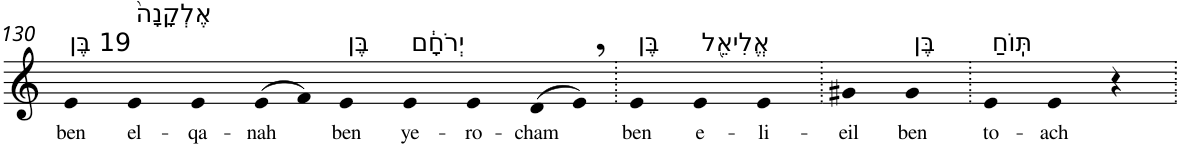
**kern	**text
*part1	*part1
*staff1	*staff1
*I"Piano	*
*I'Pno	*
!!LO:PB:g=z
*clefG2	*
*k[]	*
=130	=130
!LO:TX:a:t=19 בֶּן	!
!	!LO:LY:b
4e	ben
!LO:TX:a:t=אֶלְקָנָה֙	!
!	!LO:LY:b
4e	el-
!	!LO:LY:b
4e	-qa-
!	!LO:LY:b
(>8e	-nah
8f)	.
!LO:TX:a:t=בֶּן	!
!	!LO:LY:b
4e	ben
!LO:TX:a:t=יְרֹחָ֔ם	!
!	!LO:LY:b
4e	ye-
!	!LO:LY:b
4e	-ro-
!	!LO:LY:b
(>8d	-cham
8e,)	.
=131.	=131.
!LO:TX:a:t=בֶּן	!
!	!LO:LY:b
4e	ben
!LO:TX:a:t=אֱלִיאֵ֖ל	!
!	!LO:LY:b
4e	e-
!	!LO:LY:b
4e	-li-
=132.	=132.
!	!LO:LY:b
4g#X	-eil
!LO:TX:a:t=בֶּן	!
!	!LO:LY:b
4g#	ben
=133.	=133.
!LO:TX:a:t=תּֽוֹחַ	!
!	!LO:LY:b
4e	to-
!	!LO:LY:b
4e	-ach
4r	.
=.	=.
*-	*-
